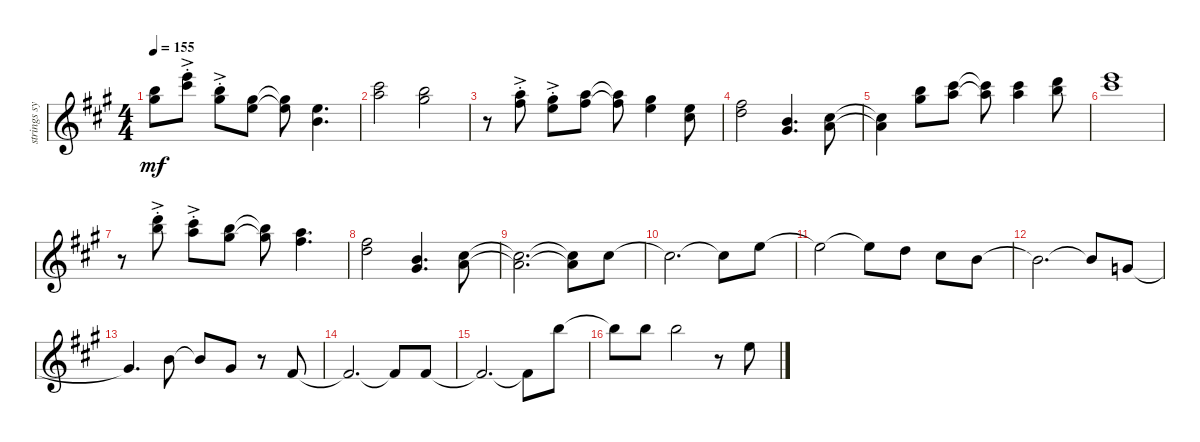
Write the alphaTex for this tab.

\track ("strings synth" "strings sy") {instrument fx3crystal}
\staff {score}
\tuning (E4 B3 G3 D3 A2 E2 B1) {hide}
\ts (4 4)
\tempo 155
\clef g2
\ks a
(16.1{t} 24.2{t}).8{dy mf} (21.1{ac st} 29.2{ac st}).8 (19.1{ac st} 21.2{ac st}).8 (16.1 17.2).8 (16.1{t} 17.2{t}).8 (12.1 12.2).4{d} |
(17.1 26.2).2 (19.1 21.2).2 |
r.8 (14.1{ac st} 22.2{ac st}).8 (16.1{ac st} 17.2{ac st}).8 (14.1 22.2).8 (14.1{t} 22.2{t}).8 (16.1 17.2).4 (12.1 14.2).8 |
(10.1 19.2).2 (7.1 9.2).4{d} (5.1 14.2).8 |
(5.1{t} 14.2{t}).4 (16.1 24.2).8 (21.1 22.2).8 (21.1{t} 22.2{t}).8 (21.1 22.2).4 (19.1 27.2).8 |
(21.1 29.2).1 |
r.8 (19.1{ac st} 27.2{ac st}).8 (21.1{ac st} 22.2{ac st}).8 (19.1 21.2).8 (19.1{t} 21.2{t}).8 (17.1 19.2).4{d} |
(14.1 15.2).2 (7.1 9.2).4{d} (5.1 14.2).8 |
(5.1{t} 14.2{t}).2{d} (5.1{t} 14.2{t}).8 9.1.8 |
9.1{t}.2{d} 9.1{t}.8 12.1.8 |
12.1{t}.2 12.1{t}.8 10.1.8 9.1.8 7.1.8 |
7.1{t}.2{d} 7.1{t}.8 3.1.8 |
3.1{t}.4{d} 7.1.8 7.1{t}.8 4.1.8 r.8 2.1.8 |
2.1{t}.2{d} 2.1{t}.8 2.1.8 |
2.1{t}.2{d} 2.1{t}.8 19.1.8 |
19.1{t}.8 19.1.8 19.1.2 r.8 12.1.8
